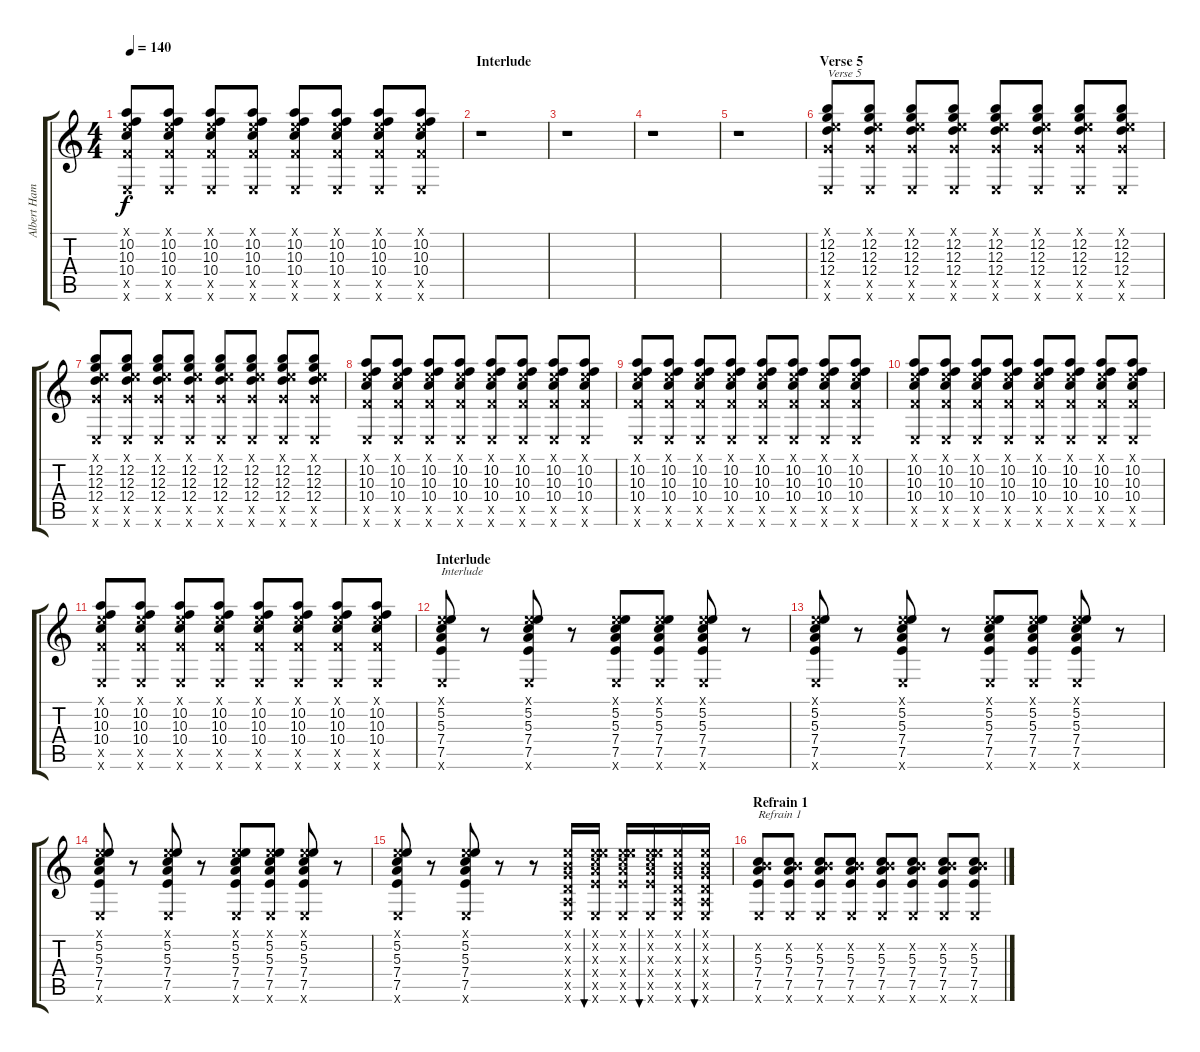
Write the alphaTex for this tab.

\track ("Albert Hammond Jr. (left)" "Albert Ham") {instrument distortionguitar}
\staff {score tabs}
\tuning (E4 B3 G3 D3 A2 E2) {hide}
\ts (4 4)
\tempo 140
\clef g2
\ks c
(0.1{x} 10.2 10.3 10.4 8.5{x} 0.6{x}).8{dy f} (0.1{x} 10.2 10.3 10.4 8.5{x} 0.6{x}).8 (0.1{x} 10.2 10.3 10.4 8.5{x} 0.6{x}).8 (0.1{x} 10.2 10.3 10.4 8.5{x} 0.6{x}).8 (0.1{x} 10.2 10.3 10.4 8.5{x} 0.6{x}).8 (0.1{x} 10.2 10.3 10.4 8.5{x} 0.6{x}).8 (0.1{x} 10.2 10.3 10.4 8.5{x} 0.6{x}).8 (0.1{x} 10.2 10.3 10.4 8.5{x} 0.6{x}).8 |
\section ("" "Interlude")
r.1 |
r.1 |
r.1 |
r.1 |
\section ("" "Verse 5")
(0.1{x} 12.2 12.3 12.4 10.5{x} 0.6{x}).8{txt "Verse 5"} (0.1{x} 12.2 12.3 12.4 10.5{x} 0.6{x}).8 (0.1{x} 12.2 12.3 12.4 10.5{x} 0.6{x}).8 (0.1{x} 12.2 12.3 12.4 10.5{x} 0.6{x}).8 (0.1{x} 12.2 12.3 12.4 10.5{x} 0.6{x}).8 (0.1{x} 12.2 12.3 12.4 10.5{x} 0.6{x}).8 (0.1{x} 12.2 12.3 12.4 10.5{x} 0.6{x}).8 (0.1{x} 12.2 12.3 12.4 10.5{x} 0.6{x}).8 |
(0.1{x} 12.2 12.3 12.4 10.5{x} 0.6{x}).8 (0.1{x} 12.2 12.3 12.4 10.5{x} 0.6{x}).8 (0.1{x} 12.2 12.3 12.4 10.5{x} 0.6{x}).8 (0.1{x} 12.2 12.3 12.4 10.5{x} 0.6{x}).8 (0.1{x} 12.2 12.3 12.4 10.5{x} 0.6{x}).8 (0.1{x} 12.2 12.3 12.4 10.5{x} 0.6{x}).8 (0.1{x} 12.2 12.3 12.4 10.5{x} 0.6{x}).8 (0.1{x} 12.2 12.3 12.4 10.5{x} 0.6{x}).8 |
(0.1{x} 10.2 10.3 10.4 8.5{x} 0.6{x}).8 (0.1{x} 10.2 10.3 10.4 8.5{x} 0.6{x}).8 (0.1{x} 10.2 10.3 10.4 8.5{x} 0.6{x}).8 (0.1{x} 10.2 10.3 10.4 8.5{x} 0.6{x}).8 (0.1{x} 10.2 10.3 10.4 8.5{x} 0.6{x}).8 (0.1{x} 10.2 10.3 10.4 8.5{x} 0.6{x}).8 (0.1{x} 10.2 10.3 10.4 8.5{x} 0.6{x}).8 (0.1{x} 10.2 10.3 10.4 8.5{x} 0.6{x}).8 |
(0.1{x} 10.2 10.3 10.4 8.5{x} 0.6{x}).8 (0.1{x} 10.2 10.3 10.4 8.5{x} 0.6{x}).8 (0.1{x} 10.2 10.3 10.4 8.5{x} 0.6{x}).8 (0.1{x} 10.2 10.3 10.4 8.5{x} 0.6{x}).8 (0.1{x} 10.2 10.3 10.4 8.5{x} 0.6{x}).8 (0.1{x} 10.2 10.3 10.4 8.5{x} 0.6{x}).8 (0.1{x} 10.2 10.3 10.4 8.5{x} 0.6{x}).8 (0.1{x} 10.2 10.3 10.4 8.5{x} 0.6{x}).8 |
(0.1{x} 10.2 10.3 10.4 8.5{x} 0.6{x}).8 (0.1{x} 10.2 10.3 10.4 8.5{x} 0.6{x}).8 (0.1{x} 10.2 10.3 10.4 8.5{x} 0.6{x}).8 (0.1{x} 10.2 10.3 10.4 8.5{x} 0.6{x}).8 (0.1{x} 10.2 10.3 10.4 8.5{x} 0.6{x}).8 (0.1{x} 10.2 10.3 10.4 8.5{x} 0.6{x}).8 (0.1{x} 10.2 10.3 10.4 8.5{x} 0.6{x}).8 (0.1{x} 10.2 10.3 10.4 8.5{x} 0.6{x}).8 |
(0.1{x} 10.2 10.3 10.4 8.5{x} 0.6{x}).8 (0.1{x} 10.2 10.3 10.4 8.5{x} 0.6{x}).8 (0.1{x} 10.2 10.3 10.4 8.5{x} 0.6{x}).8 (0.1{x} 10.2 10.3 10.4 8.5{x} 0.6{x}).8 (0.1{x} 10.2 10.3 10.4 8.5{x} 0.6{x}).8 (0.1{x} 10.2 10.3 10.4 8.5{x} 0.6{x}).8 (0.1{x} 10.2 10.3 10.4 8.5{x} 0.6{x}).8 (0.1{x} 10.2 10.3 10.4 8.5{x} 0.6{x}).8 |
\section ("" "Interlude")
(0.1{x} 5.2 5.3 7.4 7.5 0.6{x}).8{txt "Interlude"} r.8 (0.1{x} 5.2 5.3 7.4 7.5 0.6{x}).8 r.8 (0.1{x} 5.2 5.3 7.4 7.5 0.6{x}).8 (0.1{x} 5.2 5.3 7.4 7.5 0.6{x}).8 (0.1{x} 5.2 5.3 7.4 7.5 0.6{x}).8 r.8 |
(0.1{x} 5.2 5.3 7.4 7.5 0.6{x}).8 r.8 (0.1{x} 5.2 5.3 7.4 7.5 0.6{x}).8 r.8 (0.1{x} 5.2 5.3 7.4 7.5 0.6{x}).8 (0.1{x} 5.2 5.3 7.4 7.5 0.6{x}).8 (0.1{x} 5.2 5.3 7.4 7.5 0.6{x}).8 r.8 |
(0.1{x} 5.2 5.3 7.4 7.5 0.6{x}).8 r.8 (0.1{x} 5.2 5.3 7.4 7.5 0.6{x}).8 r.8 (0.1{x} 5.2 5.3 7.4 7.5 0.6{x}).8 (0.1{x} 5.2 5.3 7.4 7.5 0.6{x}).8 (0.1{x} 5.2 5.3 7.4 7.5 0.6{x}).8 r.8 |
(0.1{x} 5.2 5.3 7.4 7.5 0.6{x}).8 r.8 (0.1{x} 5.2 5.3 7.4 7.5 0.6{x}).8 r.8 r.8 (0.1{x} 0.2{x} 0.3{x} 0.4{x} 0.5{x} 0.6{x}).16 (0.1{x} 5.2{x} 5.3{x} 7.4{x} 7.5{x} 0.6{x}).16{bu 60} (0.1{x} 5.2{x} 5.3{x} 7.4{x} 7.5{x} 0.6{x}).16 (0.1{x} 5.2{x} 5.3{x} 7.4{x} 7.5{x} 0.6{x}).16{bu 60} (0.1{x} 0.2{x} 0.3{x} 0.4{x} 0.5{x} 0.6{x}).16 (0.1{x} 0.2{x} 0.3{x} 0.4{x} 0.5{x} 0.6{x}).16{bu 60} |
\section ("" "Refrain 1")
(0.2{x} 5.3 7.4 7.5 0.6{x}).8{txt "Refrain 1"} (0.2{x} 5.3 7.4 7.5 0.6{x}).8 (0.2{x} 5.3 7.4 7.5 0.6{x}).8 (0.2{x} 5.3 7.4 7.5 0.6{x}).8 (0.2{x} 5.3 7.4 7.5 0.6{x}).8 (0.2{x} 5.3 7.4 7.5 0.6{x}).8 (0.2{x} 5.3 7.4 7.5 0.6{x}).8 (0.2{x} 5.3 7.4 7.5 0.6{x}).8
